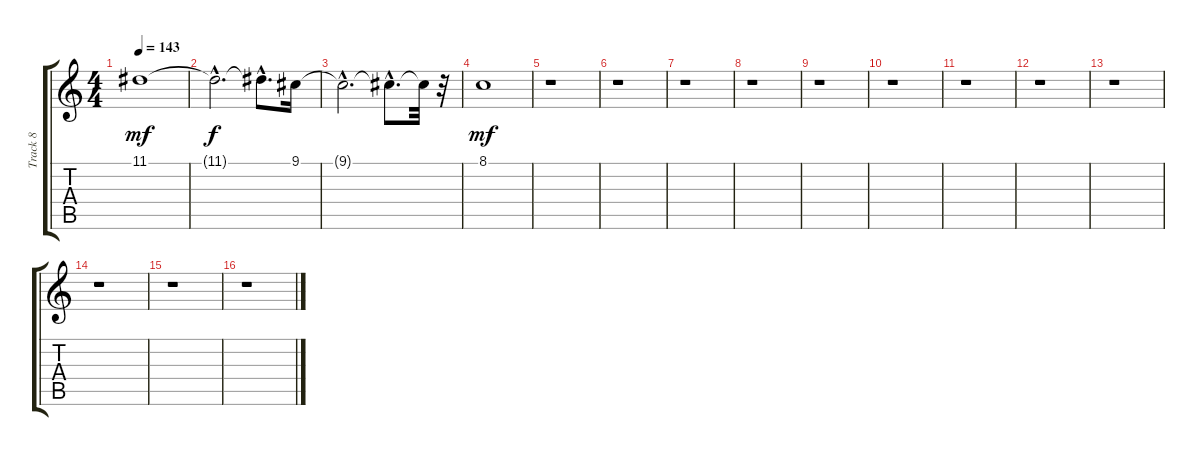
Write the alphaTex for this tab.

\track ("Track 8" "Track 8") {instrument rockorgan}
\staff {score tabs}
\tuning (E4 B3 G3 D3 A2 E2) {hide}
\ts (4 4)
\tempo 143
\clef g2
\ks c
11.1.1{dy mf} |
11.1{hac t}.2{d dy f} 11.1{hac t}.8{d} 9.1.16 |
9.1{hac t}.2{d} 9.1{hac t}.8{d} 9.1{t}.32 r.32 |
8.1.1{dy mf} |
r.1 |
r.1 |
r.1 |
r.1 |
r.1 |
r.1 |
r.1 |
r.1 |
r.1 |
r.1 |
r.1 |
r.1
